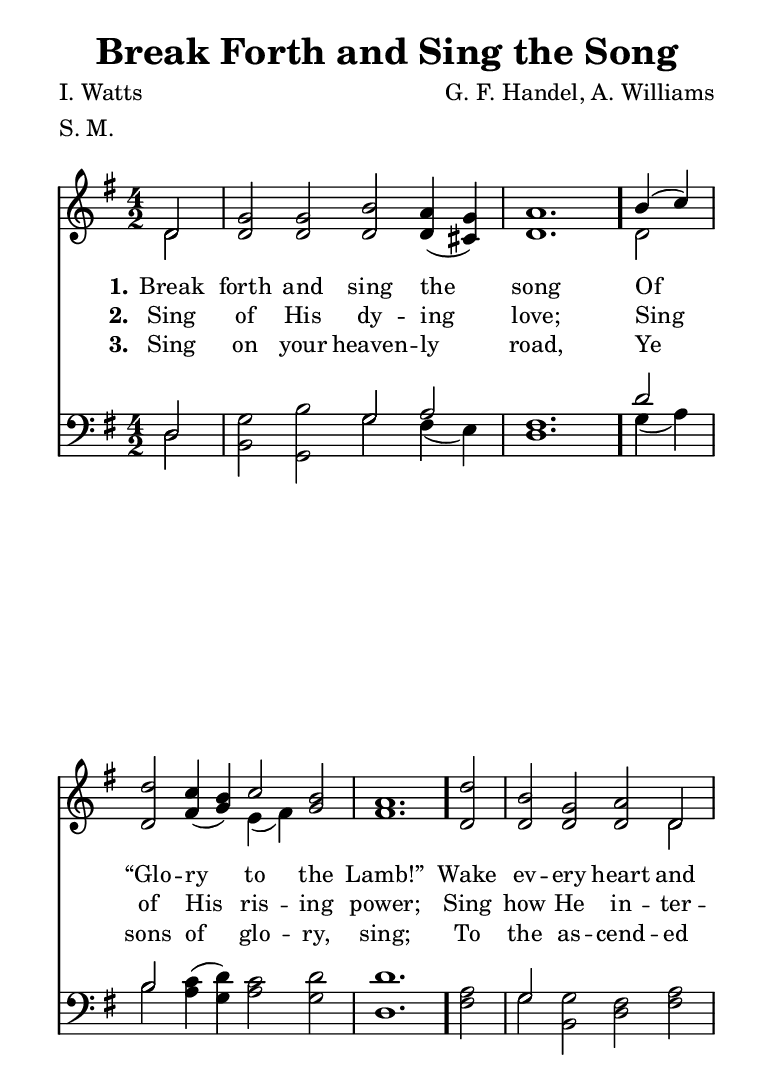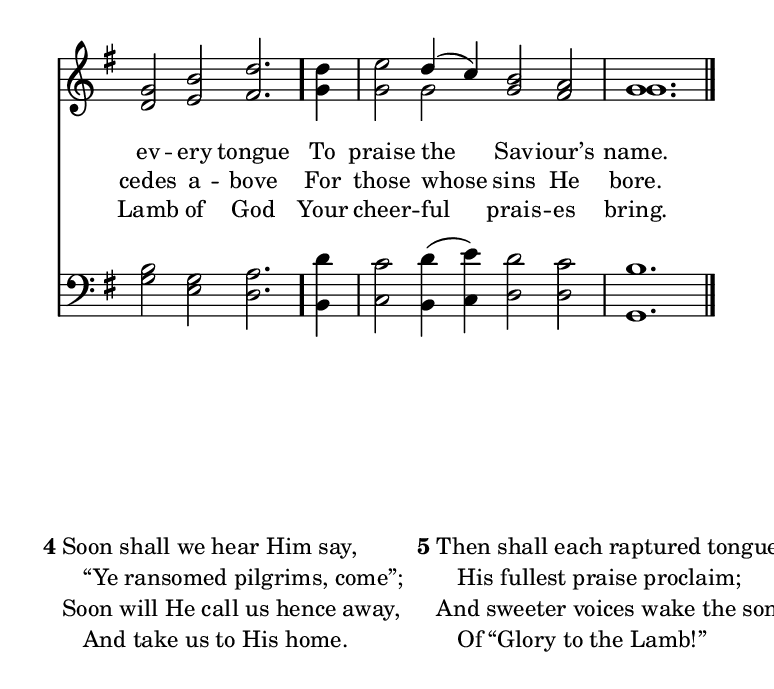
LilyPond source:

\include "common/global.ily"
\paper {
  \include "common/paper.ily"
  ragged-last-bottom = ##t
  systems-per-page = ##f
  % shrink space before markup verses to fit next hymn on same page
  score-markup-spacing.padding = #2
  score-markup-spacing.basic-distance = #2
}

\header{
  hymnnumber = "150"
  title = "Break Forth and Sing the Song"
  tunename = "St. Thomas"
  meter = "S. M."
  poet = "I. Watts"
  composer = "G. F. Handel, A. Williams" % http://hymnary.org/tune/st_thomas_williams
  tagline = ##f
}

global = {
  \include "common/overrides.ily"
  \override Staff.TimeSignature.style = #'numbered
  \time 4/2
  \override Score.MetronomeMark.transparent = ##t % hide all fermata changes too
  \tempo 2=80
  \key g \major
  \partial 2
  \autoBeamOff
}

notesSoprano = {
\global
\relative c' {

  d2 | g g b a4( g) | a1.
  b4( c) | d2 c4( b) c2 b | a1.
  d2 | b g a d, | g b d2.
  d4 | e2 d4( c) b2 a | g1.

  \bar "|."

}
}

notesAlto = {
\global
\relative e' {

  d2 | d d d d4( cis) | d1.
  d2 | d fis4( g) e( fis) g2 | fis1.
  d2 | d d d d | d e fis2.
  g4 | g2 g g fis | g1.

}
}

notesTenor = {
\global
\relative a, {

  d2 | g b g a | fis1.
  d'2 | b c4( d) c2 d | d1.
  a2 | g g fis a | b g a2.
  d4 | c2 d4( e) d2 c | b1.

}
}

notesBass = {
\global
\relative f {

  d2 | b g g' fis4( e) | d1.
  g4( a) | b2 a4( g) a2 g | d1.
  fis2 | g b, d fis | g e d2.
  b4 | c2 b4( c) d2 d | g,1.

}
}

wordsA = \lyricmode {
\set stanza = "1."

Break forth and sing the song \bar "."
Of “Glo -- ry to the Lamb!” \bar "."
Wake ev -- ery heart and ev -- ery tongue \bar "."
To praise the Sav -- iour’s name. \bar "."

}

wordsB = \lyricmode {
\set stanza = "2."

Sing of His dy -- ing love;
Sing of His ris -- ing power;
Sing how He in -- ter -- cedes a -- bove
For those whose sins He bore.

}

wordsC = \lyricmode {
\set stanza = "3."

Sing on your heaven -- ly road,
Ye sons of glo -- ry, sing;
To the as -- cend -- ed Lamb of God
Your cheer -- ful prais -- es bring.

}

wordsD = \markuplist {

\line { Soon shall we hear Him say, }
\line { { \hspace #2 } “Ye ransomed pilgrims, come”; }
\line { Soon will He call us hence away, }
\line { { \hspace #2 } And take us to His home. }

}

wordsE = \markuplist {

\line { Then shall each raptured tongue }
\line { { \hspace #2 } His fullest praise proclaim; }
\line { And sweeter voices wake the song }
\line { { \hspace #2 } Of “Glory to the Lamb!” }

}

\score {
  \context ChoirStaff <<
    \context Staff = upper <<
      \set Staff.autoBeaming = ##f
      \set ChoirStaff.systemStartDelimiter = #'SystemStartBar
      \set ChoirStaff.printPartCombineTexts = ##f
      \partcombine #'(2 . 9) \notesSoprano \notesAlto
      \context NullVoice = sopranos { \voiceOne << \notesSoprano >> }
      \context Lyrics = one   \lyricsto sopranos \wordsA
      \context Lyrics = two   \lyricsto sopranos \wordsB
      \context Lyrics = three \lyricsto sopranos \wordsC
    >>
    \context Staff = men <<
      \set Staff.autoBeaming = ##f
      \clef bass
      \set ChoirStaff.printPartCombineTexts = ##f
      \partcombine #'(2 . 9) \notesTenor \notesBass
    >>
  >>
  \layout {
    \include "common/layout.ily"
  }
  \midi{
    \include "common/midi.ily"
  }
}

\noPageBreak

\markup { \fill-line {
  \hspace #0.1
  \line{ \bold 4 \column { \wordsD } }
  \hspace #0.1
  \line{ \bold 5 \column { \wordsE } }
  \hspace #0.1
} }

\version "2.19.49"  % necessary for upgrading to future LilyPond versions.

% vi:set et ts=2 sw=2 ai nocindent syntax=lilypond:
